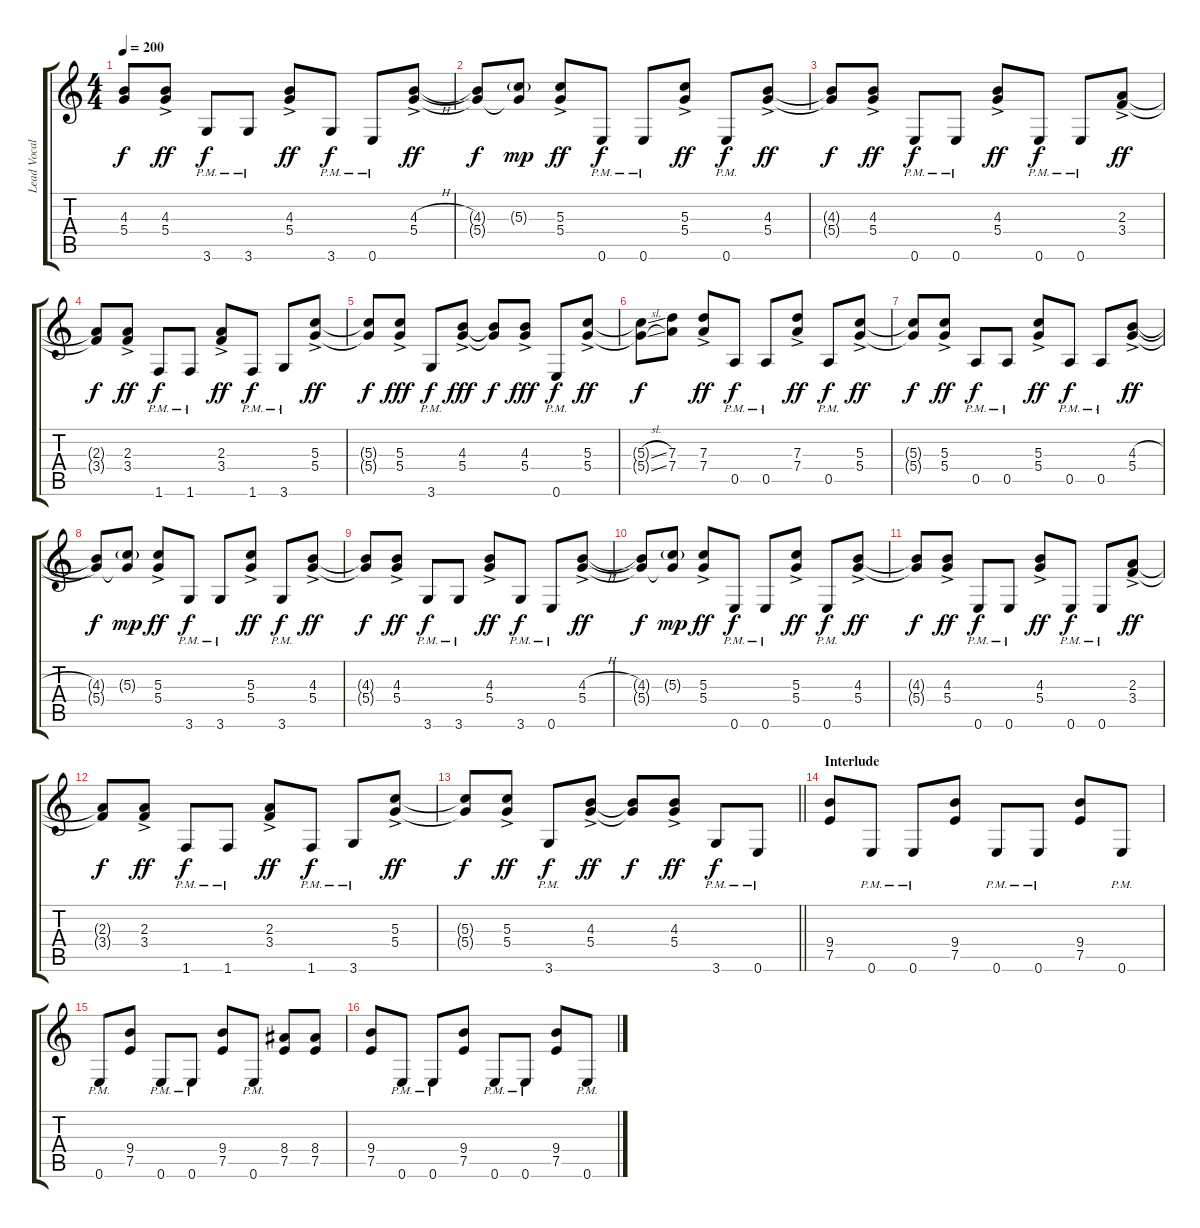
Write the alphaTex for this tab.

\track ("Lead Vocals , Guitar - Matt Heafy" "Lead Vocal") {instrument distortionguitar}
\staff {score tabs}
\tuning (E4 B3 G3 D3 A2 E2) {hide}
\ts (4 4)
\tempo 200
\clef g2
\ks c
(4.3{t} 5.4{t}).8{dy f} (4.3{ac} 5.4{ac}).8{dy ff} 3.6{pm}.8{dy f} 3.6{pm}.8 (4.3{ac} 5.4{ac}).8{dy ff} 3.6{pm}.8{dy f} 0.6{pm}.8 (4.3{h ac} 5.4{ac}).8{dy ff} |
(4.3{t} 5.4{t}).8{dy f} (5.3{g} 5.4{t}).8{dy mp} (5.3{ac} 5.4{ac}).8{dy ff} 0.6{pm}.8{dy f} 0.6{pm}.8 (5.3{ac} 5.4{ac}).8{dy ff} 0.6{pm}.8{dy f} (4.3{ac} 5.4{ac}).8{dy ff} |
(4.3{t} 5.4{t}).8{dy f} (4.3{ac} 5.4{ac}).8{dy ff} 0.6{pm}.8{dy f} 0.6{pm}.8 (4.3{ac} 5.4{ac}).8{dy ff} 0.6{pm}.8{dy f} 0.6{pm}.8 (2.3{ac} 3.4{ac}).8{dy ff} |
(2.3{t} 3.4{t}).8{dy f} (2.3{ac} 3.4{ac}).8{dy ff} 1.6{pm}.8{dy f} 1.6{pm}.8 (2.3{ac} 3.4{ac}).8{dy ff} 1.6{pm}.8{dy f} 3.6{pm}.8 (5.3{ac} 5.4{ac}).8{dy ff} |
(5.3{t} 5.4{t}).8{dy f} (5.3 5.4{ac}).8{dy fff} 3.6{pm}.8{dy f} (4.3{ac} 5.4{ac}).8{dy fff} (4.3{t} 5.4{t}).8{dy f} (4.3{ac} 5.4{ac}).8{dy fff} 0.6{pm}.8{dy f} (5.3{ac} 5.4{ac}).8{dy ff} |
(5.3{sl t} 5.4{sl t}).8{dy f} (7.3 7.4).8 (7.3{ac} 7.4{ac}).8{dy ff} 0.5{pm}.8{dy f} 0.5{pm}.8 (7.3{ac} 7.4{ac}).8{dy ff} 0.5{pm}.8{dy f} (5.3{ac} 5.4{ac}).8{dy ff} |
(5.3{t} 5.4{t}).8{dy f} (5.3{ac} 5.4{ac}).8{dy ff} 0.5{pm}.8{dy f} 0.5{pm}.8 (5.3{ac} 5.4{ac}).8{dy ff} 0.5{pm}.8{dy f} 0.5{pm}.8 (4.3{h ac} 5.4{ac}).8{dy ff} |
(4.3{t} 5.4{t}).8{dy f} (5.3{g} 5.4{t}).8{dy mp} (5.3{ac} 5.4{ac}).8{dy ff} 3.6{pm}.8{dy f} 3.6{pm}.8 (5.3{ac} 5.4{ac}).8{dy ff} 3.6{pm}.8{dy f} (4.3{ac} 5.4{ac}).8{dy ff} |
(4.3{t} 5.4{t}).8{dy f} (4.3{ac} 5.4{ac}).8{dy ff} 3.6{pm}.8{dy f} 3.6{pm}.8 (4.3{ac} 5.4{ac}).8{dy ff} 3.6{pm}.8{dy f} 0.6{pm}.8 (4.3{h ac} 5.4{ac}).8{dy ff} |
(4.3{t} 5.4{t}).8{dy f} (5.3{g} 5.4{t}).8{dy mp} (5.3{ac} 5.4{ac}).8{dy ff} 0.6{pm}.8{dy f} 0.6{pm}.8 (5.3{ac} 5.4{ac}).8{dy ff} 0.6{pm}.8{dy f} (4.3{ac} 5.4{ac}).8{dy ff} |
(4.3{t} 5.4{t}).8{dy f} (4.3{ac} 5.4{ac}).8{dy ff} 0.6{pm}.8{dy f} 0.6{pm}.8 (4.3{ac} 5.4{ac}).8{dy ff} 0.6{pm}.8{dy f} 0.6{pm}.8 (2.3{ac} 3.4{ac}).8{dy ff} |
(2.3{t} 3.4{t}).8{dy f} (2.3{ac} 3.4{ac}).8{dy ff} 1.6{pm}.8{dy f} 1.6{pm}.8 (2.3{ac} 3.4{ac}).8{dy ff} 1.6{pm}.8{dy f} 3.6{pm}.8 (5.3{ac} 5.4{ac}).8{dy ff} |
\barLineRight lightlight
(5.3{t} 5.4{t}).8{dy f} (5.3{ac} 5.4{ac}).8{dy ff} 3.6{pm}.8{dy f} (4.3{ac} 5.4{ac}).8{dy ff} (4.3{t} 5.4{t}).8{dy f} (4.3{ac} 5.4{ac}).8{dy ff} 3.6{pm}.8{dy f} 0.6{pm}.8 |
\section ("" "Interlude")
(9.4 7.5).8 0.6{pm}.8 0.6{pm}.8 (9.4 7.5).8 0.6{pm}.8 0.6{pm}.8 (9.4 7.5).8 0.6{pm}.8 |
0.6{pm}.8 (9.4 7.5).8 0.6{pm}.8 0.6{pm}.8 (9.4 7.5).8 0.6{pm}.8 (8.4 7.5).8 (8.4 7.5).8 |
(9.4 7.5).8 0.6{pm}.8 0.6{pm}.8 (9.4 7.5).8 0.6{pm}.8 0.6{pm}.8 (9.4 7.5).8 0.6{pm}.8
